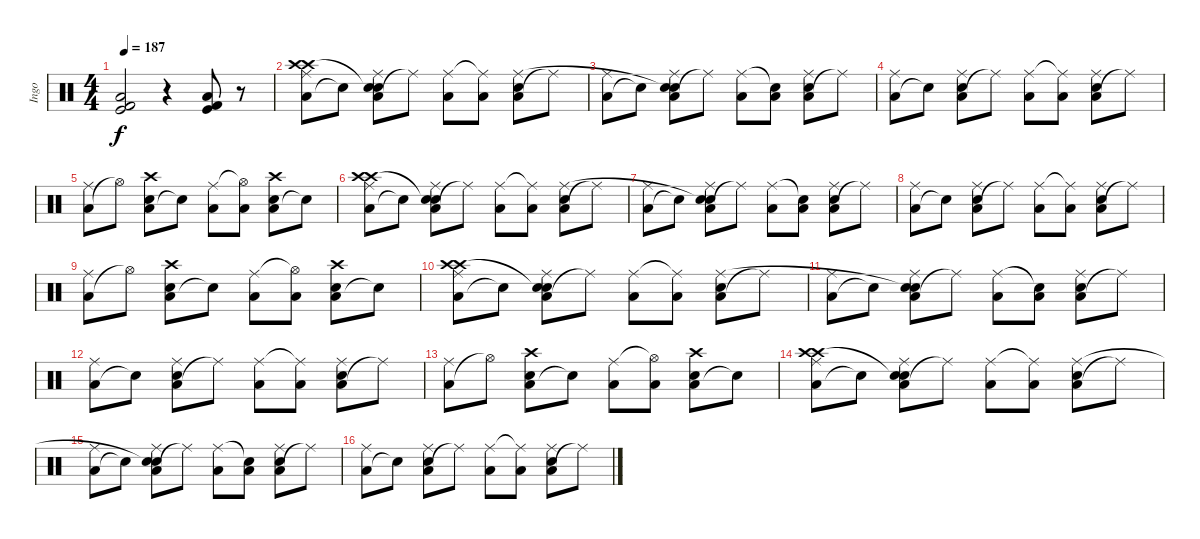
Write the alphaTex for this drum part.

\track ("Ingo" "Ingo") {instrument percussion}
\staff {score}
\articulation defaults
\ts (4 4)
\tempo 187
\clef neutral
\ks c
("Kick (hit)" "Low Floor Tom (hit)" "Kick (hit) 2").2{dy f} r.4 ("Low Floor Tom (hit)" "Kick (hit) 2" "Kick (hit)").8 r.8 |
("Low Floor Tom (hit)" "Ride (middle)" "Crash high (hit)" "Crash high (hit)").8 "Snare (hit)"{t}.8 ("Low Tom (hit)" "Snare (hit) 2" "Snare (hit)"{t} "Ride (middle)").8 "Ride (middle)"{t}.8 ("Low Floor Tom (hit)" "Ride (middle)").8 ("Low Floor Tom (hit)" "Ride (middle)"{t}).8 ("Low Tom (hit)" "Snare (hit) 2" "Ride (middle)").8 "Ride (middle)"{t}.8 |
("Low Floor Tom (hit)" "Ride (middle)").8 "Snare (hit)"{t}.8 ("Low Tom (hit)" "Snare (hit) 2" "Snare (hit)"{t} "Ride (middle)").8 "Ride (middle)"{t}.8 ("Low Floor Tom (hit)" "Ride (middle)").8 ("Low Floor Tom (hit)" "Snare (hit)"{t}).8 ("Low Tom (hit)" "Snare (hit) 2" "Ride (middle)").8 "Ride (middle)"{t}.8 |
("Low Floor Tom (hit)" "Ride (middle)").8 "Snare (hit)"{t}.8 ("Low Tom (hit)" "Snare (hit) 2" "Ride (middle)").8 "Ride (middle)"{t}.8 ("Low Floor Tom (hit)" "Ride (middle)").8 ("Low Floor Tom (hit)" "Ride (middle)"{t}).8 ("Low Tom (hit)" "Snare (hit) 2" "Ride (middle)").8 "Ride (middle)"{t}.8 |
("Low Floor Tom (hit)" "Ride (middle)").8 "Hi-Hat (open)"{t}.8 ("Low Tom (hit)" "Snare (hit) 2" "Crash high (hit)").8 "Snare (hit)"{t}.8 ("Low Floor Tom (hit)" "Ride (middle)").8 ("Low Floor Tom (hit)" "Hi-Hat (open)"{t}).8 ("Low Tom (hit)" "Snare (hit) 2" "Crash high (hit)").8 "Snare (hit)"{t}.8 |
("Low Floor Tom (hit)" "Ride (middle)" "Crash high (hit)" "Crash high (hit)").8 "Snare (hit)"{t}.8 ("Low Tom (hit)" "Snare (hit) 2" "Snare (hit)"{t} "Ride (middle)").8 "Ride (middle)"{t}.8 ("Low Floor Tom (hit)" "Ride (middle)").8 ("Low Floor Tom (hit)" "Ride (middle)"{t}).8 ("Low Tom (hit)" "Snare (hit) 2" "Ride (middle)").8 "Ride (middle)"{t}.8 |
("Low Floor Tom (hit)" "Ride (middle)").8 "Snare (hit)"{t}.8 ("Low Tom (hit)" "Snare (hit) 2" "Snare (hit)"{t} "Ride (middle)").8 "Ride (middle)"{t}.8 ("Low Floor Tom (hit)" "Ride (middle)").8 ("Low Floor Tom (hit)" "Snare (hit)"{t}).8 ("Low Tom (hit)" "Snare (hit) 2" "Ride (middle)").8 "Ride (middle)"{t}.8 |
("Low Floor Tom (hit)" "Ride (middle)").8 "Snare (hit)"{t}.8 ("Low Tom (hit)" "Snare (hit) 2" "Ride (middle)").8 "Ride (middle)"{t}.8 ("Low Floor Tom (hit)" "Ride (middle)").8 ("Low Floor Tom (hit)" "Ride (middle)"{t}).8 ("Low Tom (hit)" "Snare (hit) 2" "Ride (middle)").8 "Ride (middle)"{t}.8 |
("Low Floor Tom (hit)" "Ride (middle)").8 "Hi-Hat (open)"{t}.8 ("Low Tom (hit)" "Snare (hit) 2" "Crash high (hit)").8 "Snare (hit)"{t}.8 ("Low Floor Tom (hit)" "Ride (middle)").8 ("Low Floor Tom (hit)" "Hi-Hat (open)"{t}).8 ("Low Tom (hit)" "Snare (hit) 2" "Crash high (hit)").8 "Snare (hit)"{t}.8 |
("Low Floor Tom (hit)" "Ride (middle)" "Crash high (hit)" "Crash high (hit)").8 "Snare (hit)"{t}.8 ("Low Tom (hit)" "Snare (hit) 2" "Snare (hit)"{t} "Ride (middle)").8 "Ride (middle)"{t}.8 ("Low Floor Tom (hit)" "Ride (middle)").8 ("Low Floor Tom (hit)" "Ride (middle)"{t}).8 ("Low Tom (hit)" "Snare (hit) 2" "Ride (middle)").8 "Ride (middle)"{t}.8 |
("Low Floor Tom (hit)" "Ride (middle)").8 "Snare (hit)"{t}.8 ("Low Tom (hit)" "Snare (hit) 2" "Snare (hit)"{t} "Ride (middle)").8 "Ride (middle)"{t}.8 ("Low Floor Tom (hit)" "Ride (middle)").8 ("Low Floor Tom (hit)" "Snare (hit)"{t}).8 ("Low Tom (hit)" "Snare (hit) 2" "Ride (middle)").8 "Ride (middle)"{t}.8 |
("Low Floor Tom (hit)" "Ride (middle)").8 "Snare (hit)"{t}.8 ("Low Tom (hit)" "Snare (hit) 2" "Ride (middle)").8 "Ride (middle)"{t}.8 ("Low Floor Tom (hit)" "Ride (middle)").8 ("Low Floor Tom (hit)" "Ride (middle)"{t}).8 ("Low Tom (hit)" "Snare (hit) 2" "Ride (middle)").8 "Ride (middle)"{t}.8 |
("Low Floor Tom (hit)" "Ride (middle)").8 "Hi-Hat (open)"{t}.8 ("Low Tom (hit)" "Snare (hit) 2" "Crash high (hit)").8 "Snare (hit)"{t}.8 ("Low Floor Tom (hit)" "Ride (middle)").8 ("Low Floor Tom (hit)" "Hi-Hat (open)"{t}).8 ("Low Tom (hit)" "Snare (hit) 2" "Crash high (hit)").8 "Snare (hit)"{t}.8 |
("Low Floor Tom (hit)" "Ride (middle)" "Crash high (hit)" "Crash high (hit)").8 "Snare (hit)"{t}.8 ("Low Tom (hit)" "Snare (hit) 2" "Snare (hit)"{t} "Ride (middle)").8 "Ride (middle)"{t}.8 ("Low Floor Tom (hit)" "Ride (middle)").8 ("Low Floor Tom (hit)" "Ride (middle)"{t}).8 ("Low Tom (hit)" "Snare (hit) 2" "Ride (middle)").8 "Ride (middle)"{t}.8 |
("Low Floor Tom (hit)" "Ride (middle)").8 "Snare (hit)"{t}.8 ("Low Tom (hit)" "Snare (hit) 2" "Snare (hit)"{t} "Ride (middle)").8 "Ride (middle)"{t}.8 ("Low Floor Tom (hit)" "Ride (middle)").8 ("Low Floor Tom (hit)" "Snare (hit)"{t}).8 ("Low Tom (hit)" "Snare (hit) 2" "Ride (middle)").8 "Ride (middle)"{t}.8 |
("Low Floor Tom (hit)" "Ride (middle)").8 "Snare (hit)"{t}.8 ("Low Tom (hit)" "Snare (hit) 2" "Ride (middle)").8 "Ride (middle)"{t}.8 ("Low Floor Tom (hit)" "Ride (middle)").8 ("Low Floor Tom (hit)" "Ride (middle)"{t}).8 ("Low Tom (hit)" "Snare (hit) 2" "Ride (middle)").8 "Ride (middle)"{t}.8
